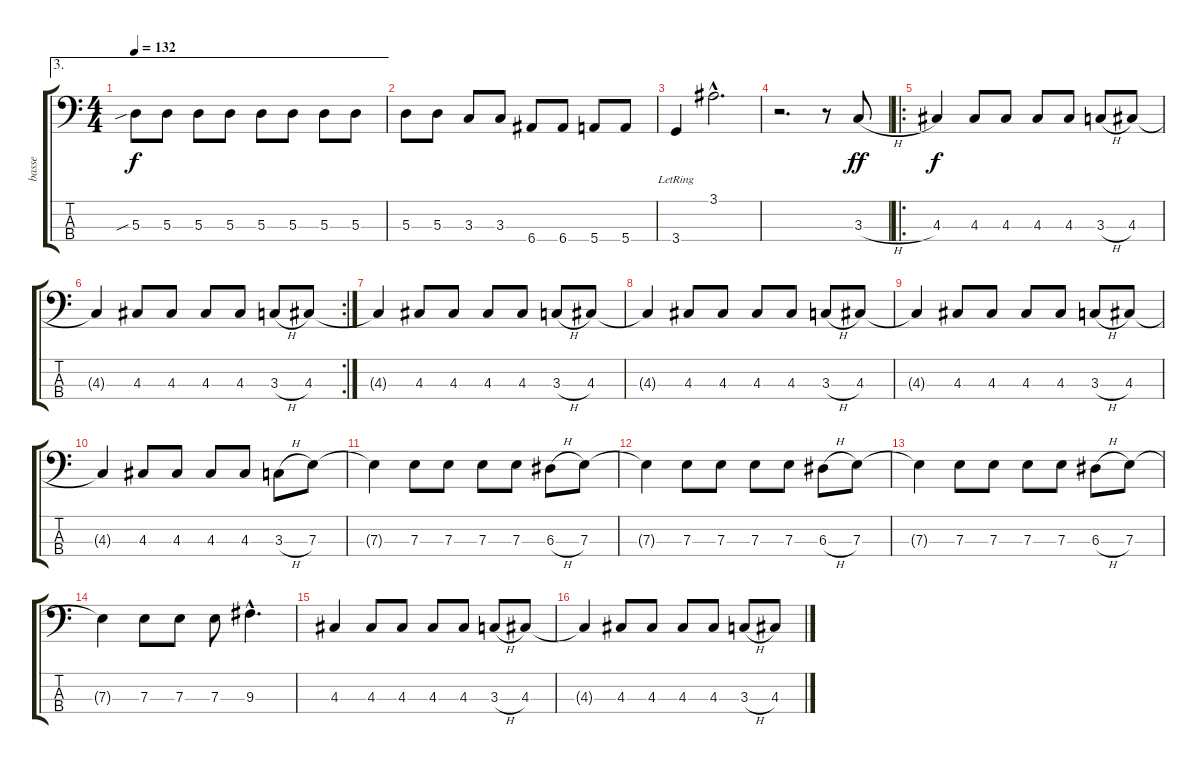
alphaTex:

\track ("basse" "basse") {instrument electricbasspick}
\staff {score tabs}
\tuning (G2 D2 A1 E1) {hide}
\ae 3
\ts (4 4)
\tempo 132
\clef f4
\ks c
5.3{sib}.8{dy f} 5.3.8 5.3.8 5.3.8 5.3.8 5.3.8 5.3.8 5.3.8 |
5.3.8 5.3.8 3.3.8 3.3.8 6.4.8 6.4.8 5.4.8 5.4.8 |
3.4{lr}.4 3.1{hac}.2{d} |
r.2{d} r.8 3.3{h}.8{dy ff} |
\ro
4.3.4{dy f} 4.3.8 4.3.8 4.3.8 4.3.8 3.3{h}.8 4.3.8 |
\rc 2
4.3{t}.4 4.3.8 4.3.8 4.3.8 4.3.8 3.3{h}.8 4.3.8 |
4.3{t}.4 4.3.8 4.3.8 4.3.8 4.3.8 3.3{h}.8 4.3.8 |
4.3{t}.4 4.3.8 4.3.8 4.3.8 4.3.8 3.3{h}.8 4.3.8 |
4.3{t}.4 4.3.8 4.3.8 4.3.8 4.3.8 3.3{h}.8 4.3.8 |
4.3{t}.4 4.3.8 4.3.8 4.3.8 4.3.8 3.3{h}.8 7.3.8 |
7.3{t}.4 7.3.8 7.3.8 7.3.8 7.3.8 6.3{h}.8 7.3.8 |
7.3{t}.4 7.3.8 7.3.8 7.3.8 7.3.8 6.3{h}.8 7.3.8 |
7.3{t}.4 7.3.8 7.3.8 7.3.8 7.3.8 6.3{h}.8 7.3.8 |
7.3{t}.4 7.3.8 7.3.8 7.3.8 9.3{hac}.4{d} |
4.3.4 4.3.8 4.3.8 4.3.8 4.3.8 3.3{h}.8 4.3.8 |
4.3{t}.4 4.3.8 4.3.8 4.3.8 4.3.8 3.3{h}.8 4.3.8
